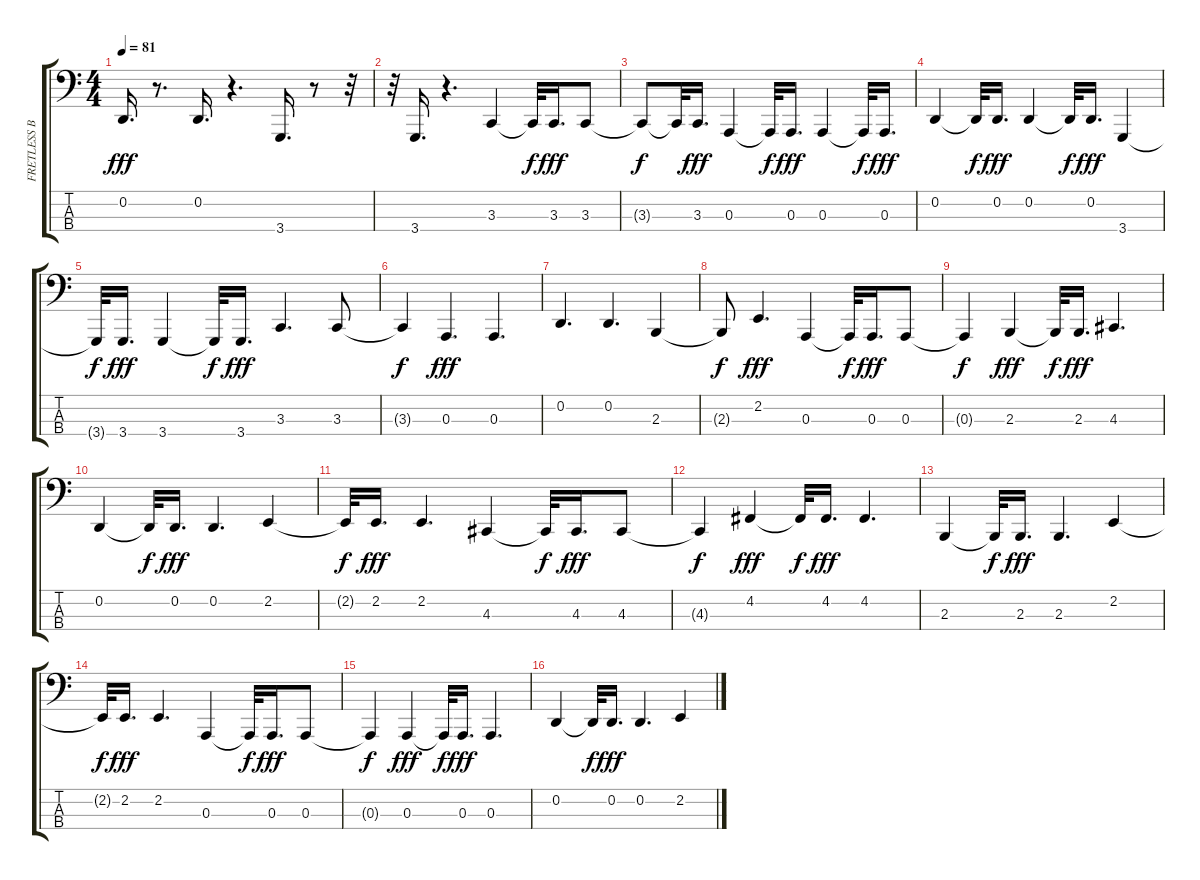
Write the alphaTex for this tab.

\track ("FRETLESS BASS." "FRETLESS B") {instrument acousticgrandpiano}
\staff {score tabs}
\tuning (G2 D2 A1 E1) {hide}
\ts (4 4)
\tempo 81
\clef f4
\ks c
0.2.16{d dy fff} r.8{d} 0.2.16{d} r.4{d} 3.4.16{d} r.8 r.32 |
r.32 3.4.16{d} r.4{d} 3.3.4 3.3{t}.32{dy f} 3.3.16{d dy fff} 3.3.8 |
3.3{t}.8{dy f} 3.3{t}.32 3.3.16{d dy fff} 0.3.4 0.3{t}.32{dy f} 0.3.16{d dy fff} 0.3.4 0.3{t}.32{dy f} 0.3.16{d dy fff} |
0.2.4 0.2{t}.32{dy f} 0.2.16{d dy fff} 0.2.4 0.2{t}.32{dy f} 0.2.16{d dy fff} 3.4.4 |
3.4{t}.32{dy f} 3.4.16{d dy fff} 3.4.4 3.4{t}.32{dy f} 3.4.16{d dy fff} 3.3.4{d} 3.3.8 |
3.3{t}.4{dy f} 0.3.4{d dy fff} 0.3.4{d} |
0.2.4{d} 0.2.4{d} 2.3.4 |
2.3{t}.8{dy f} 2.2.4{d dy fff} 0.3.4 0.3{t}.32{dy f} 0.3.16{d dy fff} 0.3.8 |
0.3{t}.4{dy f} 2.3.4{dy fff} 2.3{t}.32{dy f} 2.3.16{d dy fff} 4.3.4{d} |
0.2.4 0.2{t}.32{dy f} 0.2.16{d dy fff} 0.2.4{d} 2.2.4 |
2.2{t}.32{dy f} 2.2.16{d dy fff} 2.2.4{d} 4.3.4 4.3{t}.32{dy f} 4.3.16{d dy fff} 4.3.8 |
4.3{t}.4{dy f} 4.2.4{dy fff} 4.2{t}.32{dy f} 4.2.16{d dy fff} 4.2.4{d} |
2.3.4 2.3{t}.32{dy f} 2.3.16{d dy fff} 2.3.4{d} 2.2.4 |
2.2{t}.32{dy f} 2.2.16{d dy fff} 2.2.4{d} 0.3.4 0.3{t}.32{dy f} 0.3.16{d dy fff} 0.3.8 |
0.3{t}.4{dy f} 0.3.4{dy fff} 0.3{t}.32{dy f} 0.3.16{d dy fff} 0.3.4{d} |
0.2.4 0.2{t}.32{dy f} 0.2.16{d dy fff} 0.2.4{d} 2.2.4
